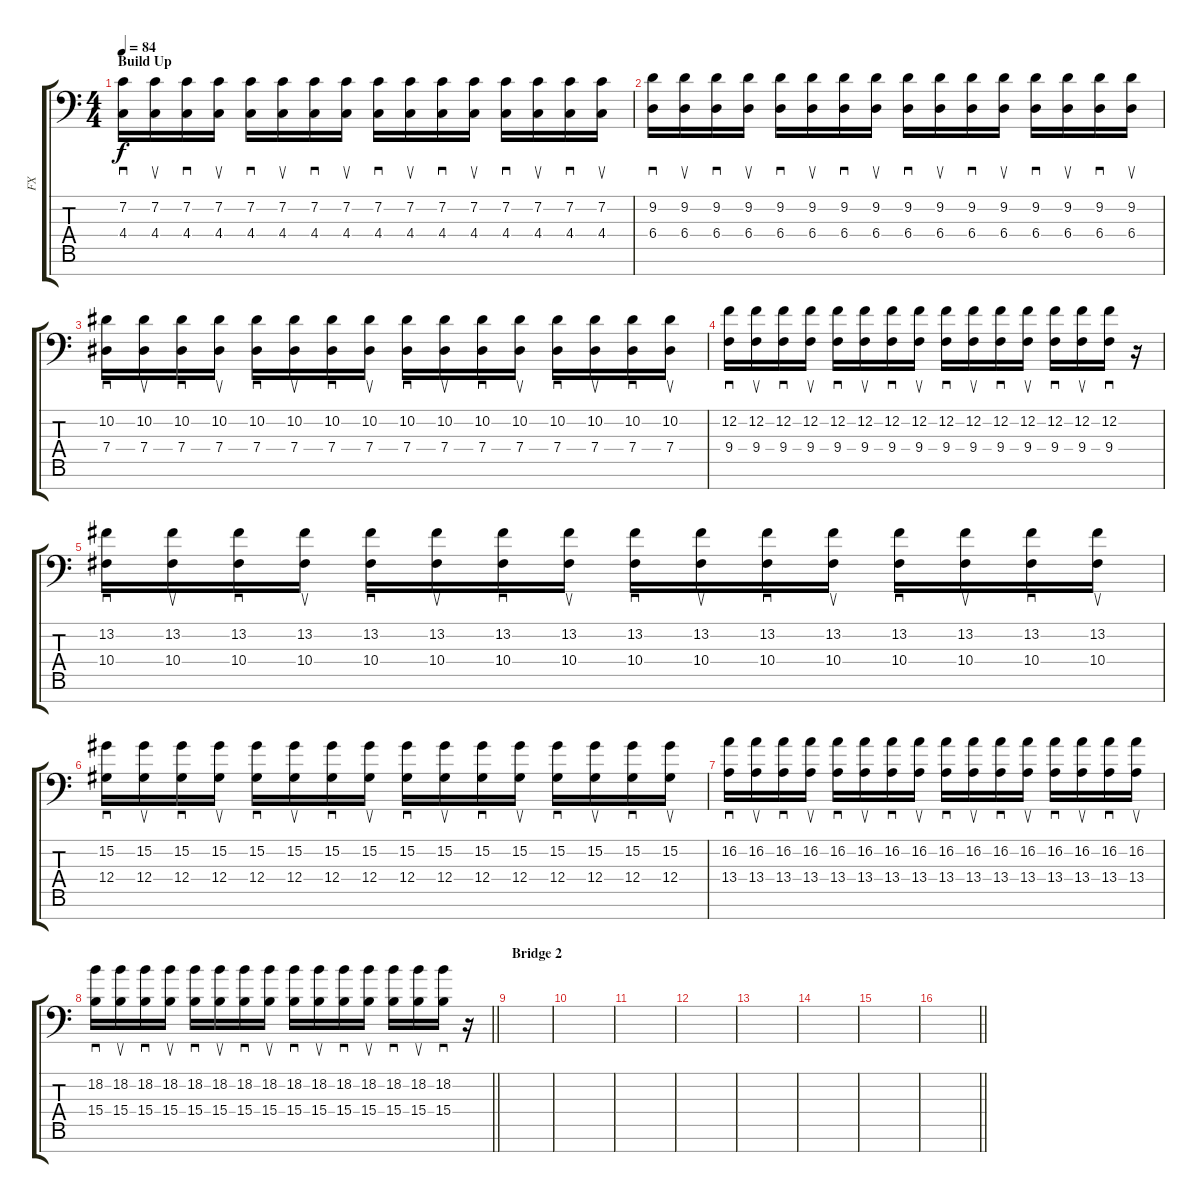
\track ("FX" "FX") {instrument choiraahs}
\staff {score tabs}
\tuning (Bb3 F3 Db3 Ab2 Eb2 Bb1 F1) {hide}
\ts (4 4)
\section ("" "Build Up")
\tempo 84
\clef f4
\ks c
(7.2 4.4).16{sd dy f instrument fx7echoes} (7.2 4.4).16{su} (7.2 4.4).16{sd} (7.2 4.4).16{su} (7.2 4.4).16{sd} (7.2 4.4).16{su} (7.2 4.4).16{sd} (7.2 4.4).16{su} (7.2 4.4).16{sd} (7.2 4.4).16{su} (7.2 4.4).16{sd} (7.2 4.4).16{su} (7.2 4.4).16{sd} (7.2 4.4).16{su} (7.2 4.4).16{sd} (7.2 4.4).16{su} |
(9.2 6.4).16{sd} (9.2 6.4).16{su} (9.2 6.4).16{sd} (9.2 6.4).16{su} (9.2 6.4).16{sd} (9.2 6.4).16{su} (9.2 6.4).16{sd} (9.2 6.4).16{su} (9.2 6.4).16{sd} (9.2 6.4).16{su} (9.2 6.4).16{sd} (9.2 6.4).16{su} (9.2 6.4).16{sd} (9.2 6.4).16{su} (9.2 6.4).16{sd} (9.2 6.4).16{su} |
(10.2 7.4).16{sd} (10.2 7.4).16{su} (10.2 7.4).16{sd} (10.2 7.4).16{su} (10.2 7.4).16{sd} (10.2 7.4).16{su} (10.2 7.4).16{sd} (10.2 7.4).16{su} (10.2 7.4).16{sd} (10.2 7.4).16{su} (10.2 7.4).16{sd} (10.2 7.4).16{su} (10.2 7.4).16{sd} (10.2 7.4).16{su} (10.2 7.4).16{sd} (10.2 7.4).16{su} |
(12.2 9.4).16{sd} (12.2 9.4).16{su} (12.2 9.4).16{sd} (12.2 9.4).16{su} (12.2 9.4).16{sd} (12.2 9.4).16{su} (12.2 9.4).16{sd} (12.2 9.4).16{su} (12.2 9.4).16{sd} (12.2 9.4).16{su} (12.2 9.4).16{sd} (12.2 9.4).16{su} (12.2 9.4).16{sd} (12.2 9.4).16{su} (12.2 9.4).16{sd} r.16 |
(13.2 10.4).16{sd} (13.2 10.4).16{su} (13.2 10.4).16{sd} (13.2 10.4).16{su} (13.2 10.4).16{sd} (13.2 10.4).16{su} (13.2 10.4).16{sd} (13.2 10.4).16{su} (13.2 10.4).16{sd} (13.2 10.4).16{su} (13.2 10.4).16{sd} (13.2 10.4).16{su} (13.2 10.4).16{sd} (13.2 10.4).16{su} (13.2 10.4).16{sd} (13.2 10.4).16{su} |
(15.2 12.4).16{sd} (15.2 12.4).16{su} (15.2 12.4).16{sd} (15.2 12.4).16{su} (15.2 12.4).16{sd} (15.2 12.4).16{su} (15.2 12.4).16{sd} (15.2 12.4).16{su} (15.2 12.4).16{sd} (15.2 12.4).16{su} (15.2 12.4).16{sd} (15.2 12.4).16{su} (15.2 12.4).16{sd} (15.2 12.4).16{su} (15.2 12.4).16{sd} (15.2 12.4).16{su} |
(16.2 13.4).16{sd} (16.2 13.4).16{su} (16.2 13.4).16{sd} (16.2 13.4).16{su} (16.2 13.4).16{sd} (16.2 13.4).16{su} (16.2 13.4).16{sd} (16.2 13.4).16{su} (16.2 13.4).16{sd} (16.2 13.4).16{su} (16.2 13.4).16{sd} (16.2 13.4).16{su} (16.2 13.4).16{sd} (16.2 13.4).16{su} (16.2 13.4).16{sd} (16.2 13.4).16{su} |
\barLineRight lightlight
(18.2 15.4).16{sd} (18.2 15.4).16{su} (18.2 15.4).16{sd} (18.2 15.4).16{su} (18.2 15.4).16{sd} (18.2 15.4).16{su} (18.2 15.4).16{sd} (18.2 15.4).16{su} (18.2 15.4).16{sd} (18.2 15.4).16{su} (18.2 15.4).16{sd} (18.2 15.4).16{su} (18.2 15.4).16{sd} (18.2 15.4).16{su} (18.2 15.4).16{sd} r.16 |
\section ("" "Bridge 2")
|
|
|
|
|
|
|
\barLineRight lightlight
